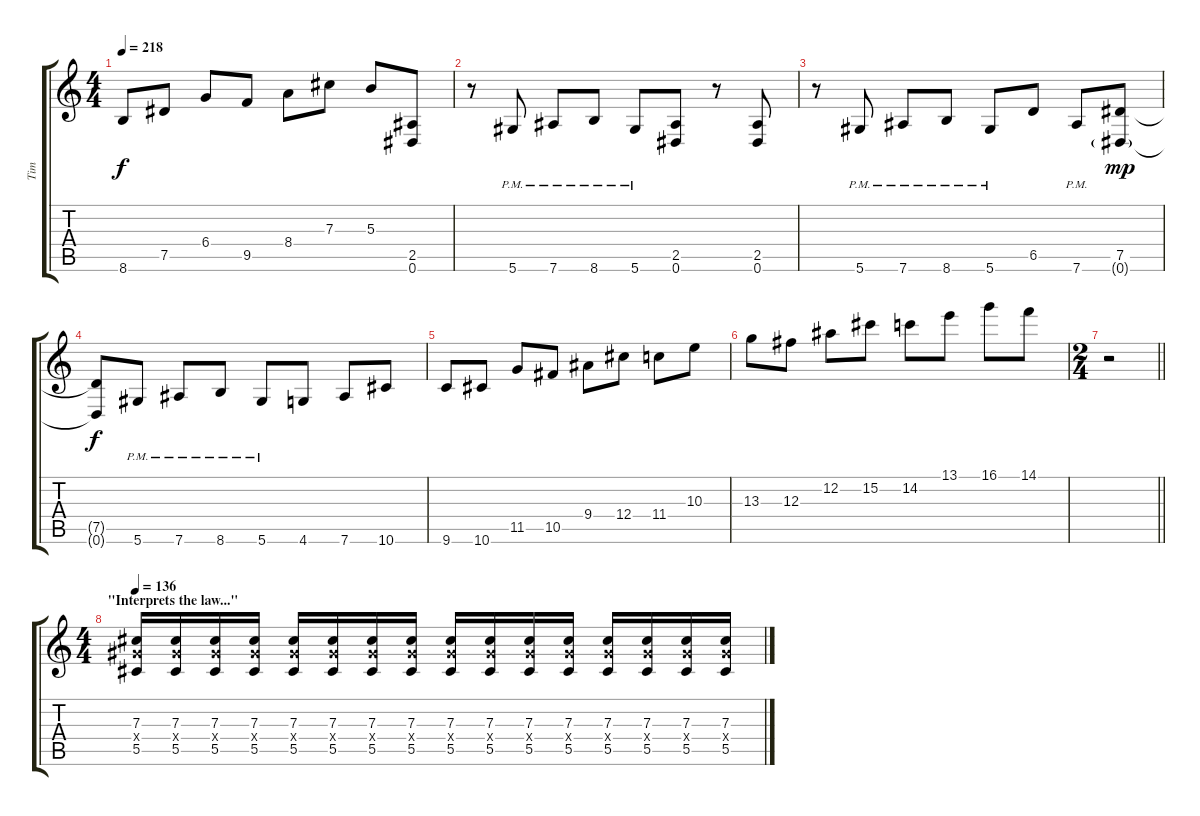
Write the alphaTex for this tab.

\track ("Tim" "Tim") {instrument overdrivenguitar}
\staff {score tabs}
\tuning (Eb4 Bb3 Gb3 Db3 Ab2 Eb2) {hide}
\ts (4 4)
\tempo 218
\clef g2
\ks c
8.6.8{dy f} 7.5.8 6.4.8 9.5.8 8.4.8 7.3.8 5.3.8 (2.5 0.6).8 |
r.8 5.6{pm}.8 7.6{pm}.8 8.6{pm}.8 5.6{pm}.8 (2.5 0.6).8 r.8 (2.5 0.6).8 |
r.8 5.6{pm}.8 7.6{pm}.8 8.6{pm}.8 5.6{pm}.8 6.5.8 7.6{pm}.8 (7.5 0.6{g}).8{dy mp} |
(7.5{t} 0.6{t}).8{dy f} 5.6{pm}.8 7.6{pm}.8 8.6{pm}.8 5.6{pm}.8 4.6.8 7.6.8 10.6.8 |
9.6.8 10.6.8 11.5.8 10.5.8 9.4.8 12.4.8 11.4.8 10.3.8 |
13.3.8 12.3.8 12.2.8 15.2.8 14.2.8 13.1.8 16.1.8 14.1.8 |
\ts (2 4)
\barLineRight lightlight
r.2 |
\ts (4 4)
\section ("" "\"Interprets the law...\"")
\tempo 136
(7.3 7.4{x} 5.5).16 (7.3 7.4{x} 5.5).16 (7.3 7.4{x} 5.5).16 (7.3 7.4{x} 5.5).16 (7.3 7.4{x} 5.5).16 (7.3 7.4{x} 5.5).16 (7.3 7.4{x} 5.5).16 (7.3 7.4{x} 5.5).16 (7.3 7.4{x} 5.5).16 (7.3 7.4{x} 5.5).16 (7.3 7.4{x} 5.5).16 (7.3 7.4{x} 5.5).16 (7.3 7.4{x} 5.5).16 (7.3 7.4{x} 5.5).16 (7.3 7.4{x} 5.5).16 (7.3 7.4{x} 5.5).16
